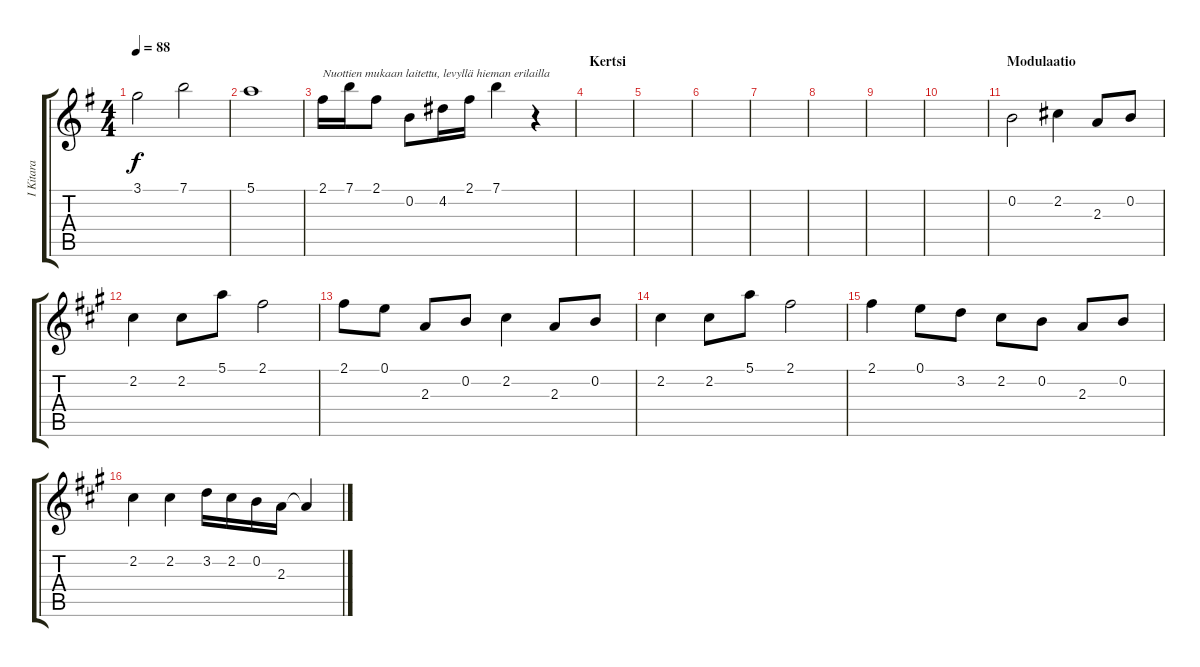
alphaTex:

\track ("I Kitara" "I Kitara") {instrument overdrivenguitar}
\staff {score tabs}
\tuning (E4 B3 G3 D3 A2 E2) {hide}
\ts (4 4)
\tempo 88
\clef g2
\ks eminor
3.1.2{dy f} 7.1.2 |
5.1.1 |
2.1.16{txt "Nuottien mukaan laitettu, levyllä hieman erilailla"} 7.1.16 2.1.8 0.2.8 4.2.16 2.1.16 7.1.4 r.4 |
\section ("" "Kertsi")
|
|
|
|
|
|
|
\section ("" "Modulaatio")
0.2.2 2.2.4 2.3.8 0.2.8 |
\ks f#minor
2.2.4 2.2.8 5.1.8 2.1.2 |
2.1.8 0.1.8 2.3.8 0.2.8 2.2.4 2.3.8 0.2.8 |
2.2.4 2.2.8 5.1.8 2.1.2 |
2.1.4 0.1.8 3.2.8 2.2.8 0.2.8 2.3.8 0.2.8 |
2.2.4 2.2.4 3.2.16 2.2.16 0.2.16 2.3.16 2.3{t}.4
